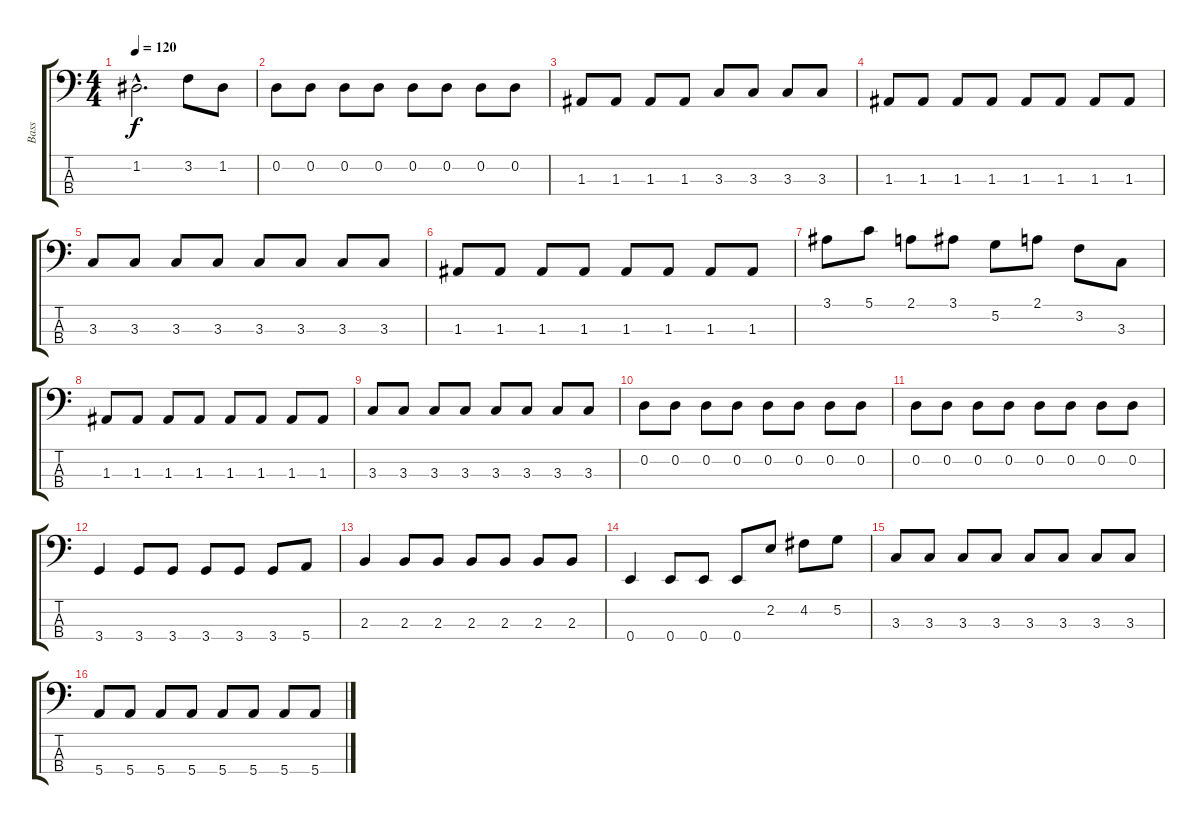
\track ("Bass" "Bass") {instrument electricbassfinger}
\staff {score tabs}
\tuning (G2 D2 A1 E1) {hide}
\ts (4 4)
\tempo 120
\clef f4
\ks c
1.2{hac}.2{d dy f} 3.2.8 1.2.8 |
0.2.8 0.2.8 0.2.8 0.2.8 0.2.8 0.2.8 0.2.8 0.2.8 |
1.3.8 1.3.8 1.3.8 1.3.8 3.3.8 3.3.8 3.3.8 3.3.8 |
1.3.8 1.3.8 1.3.8 1.3.8 1.3.8 1.3.8 1.3.8 1.3.8 |
3.3.8 3.3.8 3.3.8 3.3.8 3.3.8 3.3.8 3.3.8 3.3.8 |
1.3.8 1.3.8 1.3.8 1.3.8 1.3.8 1.3.8 1.3.8 1.3.8 |
3.1.8 5.1.8 2.1.8 3.1.8 5.2.8 2.1.8 3.2.8 3.3.8 |
1.3.8 1.3.8 1.3.8 1.3.8 1.3.8 1.3.8 1.3.8 1.3.8 |
3.3.8 3.3.8 3.3.8 3.3.8 3.3.8 3.3.8 3.3.8 3.3.8 |
0.2.8 0.2.8 0.2.8 0.2.8 0.2.8 0.2.8 0.2.8 0.2.8 |
0.2.8 0.2.8 0.2.8 0.2.8 0.2.8 0.2.8 0.2.8 0.2.8 |
3.4.4 3.4.8 3.4.8 3.4.8 3.4.8 3.4.8 5.4.8 |
2.3.4 2.3.8 2.3.8 2.3.8 2.3.8 2.3.8 2.3.8 |
0.4.4 0.4.8 0.4.8 0.4.8 2.2.8 4.2.8 5.2.8 |
3.3.8 3.3.8 3.3.8 3.3.8 3.3.8 3.3.8 3.3.8 3.3.8 |
5.4.8 5.4.8 5.4.8 5.4.8 5.4.8 5.4.8 5.4.8 5.4.8
